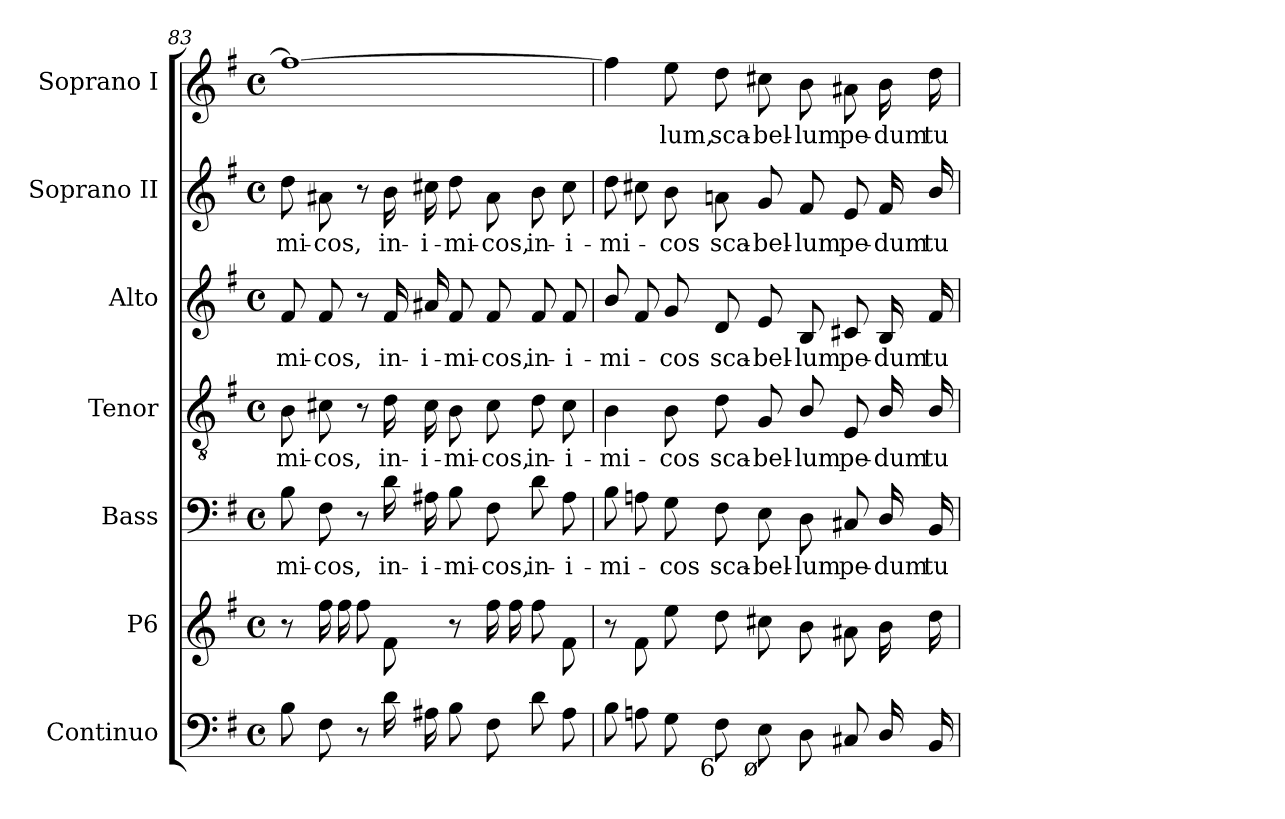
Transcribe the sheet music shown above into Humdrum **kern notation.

**kern	**kern	**kern	**text	**kern	**text	**kern	**text	**kern	**text	**kern	**text
*part7	*part6	*part5	*part5	*part4	*part4	*part3	*part3	*part2	*part2	*part1	*part1
*staff7	*staff6	*staff5	*staff5	*staff4	*staff4	*staff3	*staff3	*staff2	*staff2	*staff1	*staff1
*I"Continuo	*I"P6	*I"Bass	*	*I"Tenor	*	*I"Alto	*	*I"Soprano II	*	*I"Soprano I	*
*	*	*I'B.	*	*I'T.	*	*I'A.	*	*I'S.	*	*I'S.	*
*clefF4	*clefG2	*clefF4	*	*clefGv2	*	*clefG2	*	*clefG2	*	*clefG2	*
*	*	*	*	*ITrd7c12	*	*	*	*	*	*	*
*k[f#]	*k[f#]	*k[f#]	*	*k[f#]	*	*k[f#]	*	*k[f#]	*	*k[f#]	*
*G:	*G:	*G:	*	*G:	*	*G:	*	*G:	*	*G:	*
*M4/4	*M4/4	*M4/4	*	*M4/4	*	*M4/4	*	*M4/4	*	*M4/4	*
*met(c)	*met(c)	*met(c)	*	*met(c)	*	*met(c)	*	*met(c)	*	*met(c)	*
=83	=83	=83	=83	=83	=83	=83	=83	=83	=83	=83	=83
!	!	!	!LO:LY:b:color=#000000	!	!	!	!	!	!	!	!
!	!	!	!	!	!LO:LY:b:color=#000000	!	!	!	!	!	!
!	!	!	!	!	!	!	!LO:LY:b:color=#000000	!	!	!	!
!	!	!	!	!	!	!	!	!	!LO:LY:b:color=#000000	!	!
8Bi\	8r	8Bi\	-mi-	8BBi\	-mi-	8f#i/	-mi-	8ddi\	-mi-	1ff#i_>	.
!	!	!	!LO:LY:b:color=#000000	!	!	!	!	!	!	!	!
!	!	!	!	!	!LO:LY:b:color=#000000	!	!	!	!	!	!
!	!	!	!	!	!	!	!LO:LY:b:color=#000000	!	!	!	!
!	!	!	!	!	!	!	!	!	!LO:LY:b:color=#000000	!	!
8F#i\	16ff#i\	8F#i\	-cos,	8C#Xi\	-cos,	8f#i/	-cos,	8a#Xi\	-cos,	.	.
.	16ff#i\	.	.	.	.	.	.	.	.	.	.
8r	8ff#i\	8r	.	8r	.	8r	.	8r	.	.	.
!	!	!	!LO:LY:b:color=#000000	!	!	!	!	!	!	!	!
!	!	!	!	!	!LO:LY:b:color=#000000	!	!	!	!	!	!
!	!	!	!	!	!	!	!LO:LY:b:color=#000000	!	!	!	!
!	!	!	!	!	!	!	!	!	!LO:LY:b:color=#000000	!	!
16di\	8f#i\	16di\	in-	16Di\	in-	16f#i/	in-	16bi\	in-	.	.
!	!	!	!LO:LY:b:color=#000000	!	!	!	!	!	!	!	!
!	!	!	!	!	!LO:LY:b:color=#000000	!	!	!	!	!	!
!	!	!	!	!	!	!	!LO:LY:b:color=#000000	!	!	!	!
!	!	!	!	!	!	!	!	!	!LO:LY:b:color=#000000	!	!
16A#Xi\	.	16A#Xi\	-i-	16C#i\	-i-	16a#Xi/	-i-	16cc#Xi\	-i-	.	.
!	!	!	!LO:LY:b:color=#000000	!	!	!	!	!	!	!	!
!	!	!	!	!	!LO:LY:b:color=#000000	!	!	!	!	!	!
!	!	!	!	!	!	!	!LO:LY:b:color=#000000	!	!	!	!
!	!	!	!	!	!	!	!	!	!LO:LY:b:color=#000000	!	!
8Bi\	8r	8Bi\	-mi-	8BBi\	-mi-	8f#i/	-mi-	8ddi\	-mi-	.	.
!	!	!	!LO:LY:b:color=#000000	!	!	!	!	!	!	!	!
!	!	!	!	!	!LO:LY:b:color=#000000	!	!	!	!	!	!
!	!	!	!	!	!	!	!LO:LY:b:color=#000000	!	!	!	!
!	!	!	!	!	!	!	!	!	!LO:LY:b:color=#000000	!	!
8F#i\	16ff#i\	8F#i\	-cos,	8C#i\	-cos,	8f#i/	-cos,	8a#i\	-cos,	.	.
.	16ff#i\	.	.	.	.	.	.	.	.	.	.
!	!	!	!LO:LY:b:color=#000000	!	!	!	!	!	!	!	!
!	!	!	!	!	!LO:LY:b:color=#000000	!	!	!	!	!	!
!	!	!	!	!	!	!	!LO:LY:b:color=#000000	!	!	!	!
!	!	!	!	!	!	!	!	!	!LO:LY:b:color=#000000	!	!
8di\	8ff#i\	8di\	in-	8Di\	in-	8f#i/	in-	8bi\	in-	.	.
!	!	!	!LO:LY:b:color=#000000	!	!	!	!	!	!	!	!
!	!	!	!	!	!LO:LY:b:color=#000000	!	!	!	!	!	!
!	!	!	!	!	!	!	!LO:LY:b:color=#000000	!	!	!	!
!	!	!	!	!	!	!	!	!	!LO:LY:b:color=#000000	!	!
8A#i\	8f#i\	8A#i\	-i-	8C#i\	-i-	8f#i/	-i-	8cc#i\	-i-	.	.
=84	=84	=84	=84	=84	=84	=84	=84	=84	=84	=84	=84
!	!	!	!LO:LY:b:color=#000000	!	!	!	!	!	!	!	!
!	!	!	!	!	!LO:LY:b:color=#000000	!	!	!	!	!	!
!	!	!	!	!	!	!	!LO:LY:b:color=#000000	!	!	!	!
!	!	!	!	!	!	!	!	!	!LO:LY:b:color=#000000	!	!
8Bi\	8r	8Bi\	-mi-	4BBi\	-mi-	8bi/	-mi-	8ddi\	-mi-	4ff#i\]	.
8Ani\	8f#i\	8Ani\	.	.	.	8f#i/	.	8cc#Xi\	.	.	.
!	!	!	!LO:LY:b:color=#000000	!	!	!	!	!	!	!	!
!	!	!	!	!	!LO:LY:b:color=#000000	!	!	!	!	!	!
!	!	!	!	!	!	!	!LO:LY:b:color=#000000	!	!	!	!
!	!	!	!	!	!	!	!	!	!LO:LY:b:color=#000000	!	!
!	!	!	!	!	!	!	!	!	!	!	!LO:LY:b:color=#000000
8Gi\	8eei\	8Gi\	-cos	8BBi\	-cos	8gi/	-cos	8bi\	-cos	8eei\	-lum,
!	!	!	!LO:LY:b:color=#000000	!	!	!	!	!	!	!	!
!	!	!	!	!	!LO:LY:b:color=#000000	!	!	!	!	!	!
!	!	!	!	!	!	!	!LO:LY:b:color=#000000	!	!	!	!
!	!	!	!	!	!	!	!	!	!LO:LY:b:color=#000000	!	!
!LO:TX:b:rj:t=6	!	!	!	!	!	!	!	!	!	!	!
!	!	!	!	!	!	!	!	!	!	!	!LO:LY:b:color=#000000
8F#i\	8ddi\	8F#i\	sca-	8Di\	sca-	8di/	sca-	8ani\	sca-	8ddi\	sca-
!	!	!	!LO:LY:b:color=#000000	!	!	!	!	!	!	!	!
!	!	!	!	!	!LO:LY:b:color=#000000	!	!	!	!	!	!
!	!	!	!	!	!	!	!LO:LY:b:color=#000000	!	!	!	!
!	!	!	!	!	!	!	!	!	!LO:LY:b:color=#000000	!	!
!LO:TX:b:rj:t=ø	!	!	!	!	!	!	!	!	!	!	!
!	!	!	!	!	!	!	!	!	!	!	!LO:LY:b:color=#000000
8Ei\	8cc#Xi\	8Ei\	-bel-	8GGi/	-bel-	8ei/	-bel-	8gi/	-bel-	8cc#Xi\	-bel-
!	!	!	!LO:LY:b:color=#000000	!	!	!	!	!	!	!	!
!	!	!	!	!	!LO:LY:b:color=#000000	!	!	!	!	!	!
!	!	!	!	!	!	!	!LO:LY:b:color=#000000	!	!	!	!
!	!	!	!	!	!	!	!	!	!LO:LY:b:color=#000000	!	!
!	!	!	!	!	!	!	!	!	!	!	!LO:LY:b:color=#000000
8Di\	8bi\	8Di\	-lum	8BBi/	-lum	8Bi/	-lum	8f#i/	-lum	8bi\	-lum
!	!	!	!LO:LY:b:color=#000000	!	!	!	!	!	!	!	!
!	!	!	!	!	!LO:LY:b:color=#000000	!	!	!	!	!	!
!	!	!	!	!	!	!	!LO:LY:b:color=#000000	!	!	!	!
!	!	!	!	!	!	!	!	!	!LO:LY:b:color=#000000	!	!
!	!	!	!	!	!	!	!	!	!	!	!LO:LY:b:color=#000000
8C#Xi/	8a#Xi\	8C#Xi/	pe-	8EEi/	pe-	8c#Xi/	pe-	8ei/	pe-	8a#Xi\	pe-
!	!	!	!LO:LY:b:color=#000000	!	!	!	!	!	!	!	!
!	!	!	!	!	!LO:LY:b:color=#000000	!	!	!	!	!	!
!	!	!	!	!	!	!	!LO:LY:b:color=#000000	!	!	!	!
!	!	!	!	!	!	!	!	!	!LO:LY:b:color=#000000	!	!
!	!	!	!	!	!	!	!	!	!	!	!LO:LY:b:color=#000000
16Di/	16bi\	16Di/	-dum	16BBi/	-dum	16Bi/	-dum	16f#i/	-dum	16bi\	-dum
!	!	!	!LO:LY:b:color=#000000	!	!	!	!	!	!	!	!
!	!	!	!	!	!LO:LY:b:color=#000000	!	!	!	!	!	!
!	!	!	!	!	!	!	!LO:LY:b:color=#000000	!	!	!	!
!	!	!	!	!	!	!	!	!	!LO:LY:b:color=#000000	!	!
!	!	!	!	!	!	!	!	!	!	!	!LO:LY:b:color=#000000
16BBi/	16ddi\	16BBi/	tu-	16BBi/	tu-	16f#i/	tu-	16bi/	tu-	16ddi\	tu-
=	=	=	=	=	=	=	=	=	=	=	=
*-	*-	*-	*-	*-	*-	*-	*-	*-	*-	*-	*-
